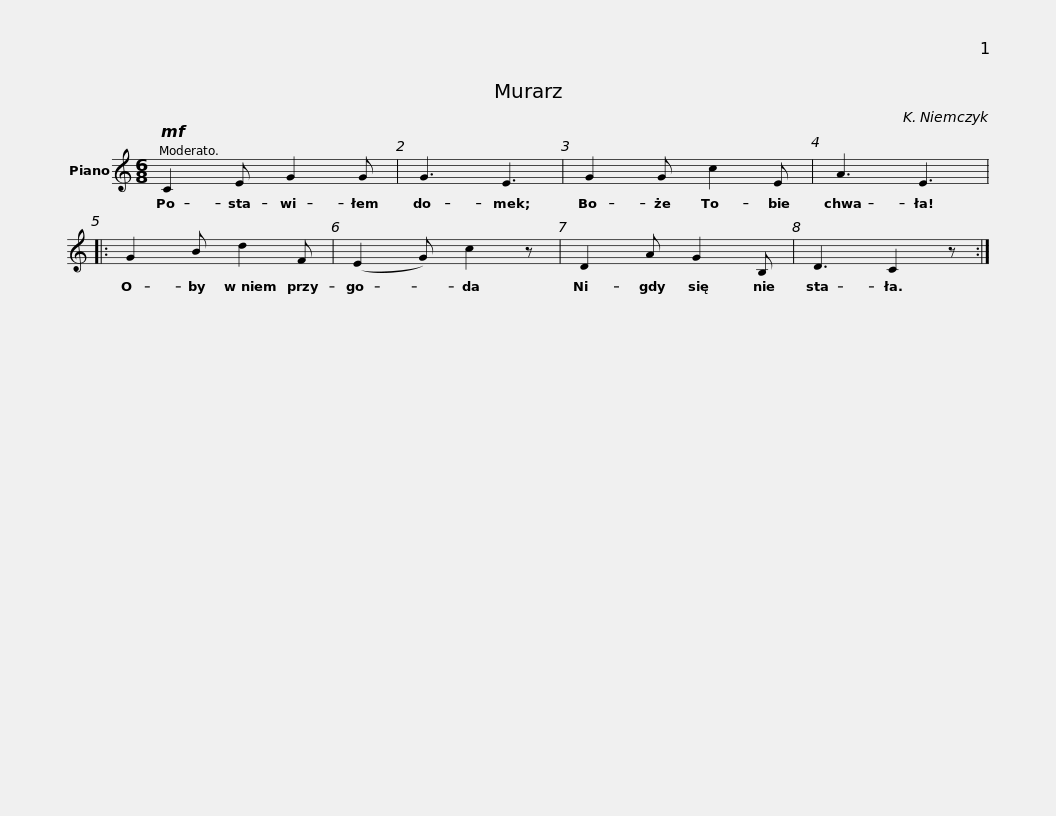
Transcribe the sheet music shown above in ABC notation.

X:1
L:1/8
M:6/8
I:linebreak $
K:C
V:1 treble
V:1
!mf! C2 E G2 G | G3 E3 | G2 G c2 E | A3 E3 |: G2 B d2 F | %5
 (E2 G) c2 z | D2 A G2 B, |$ D3 C2 z :| %8
